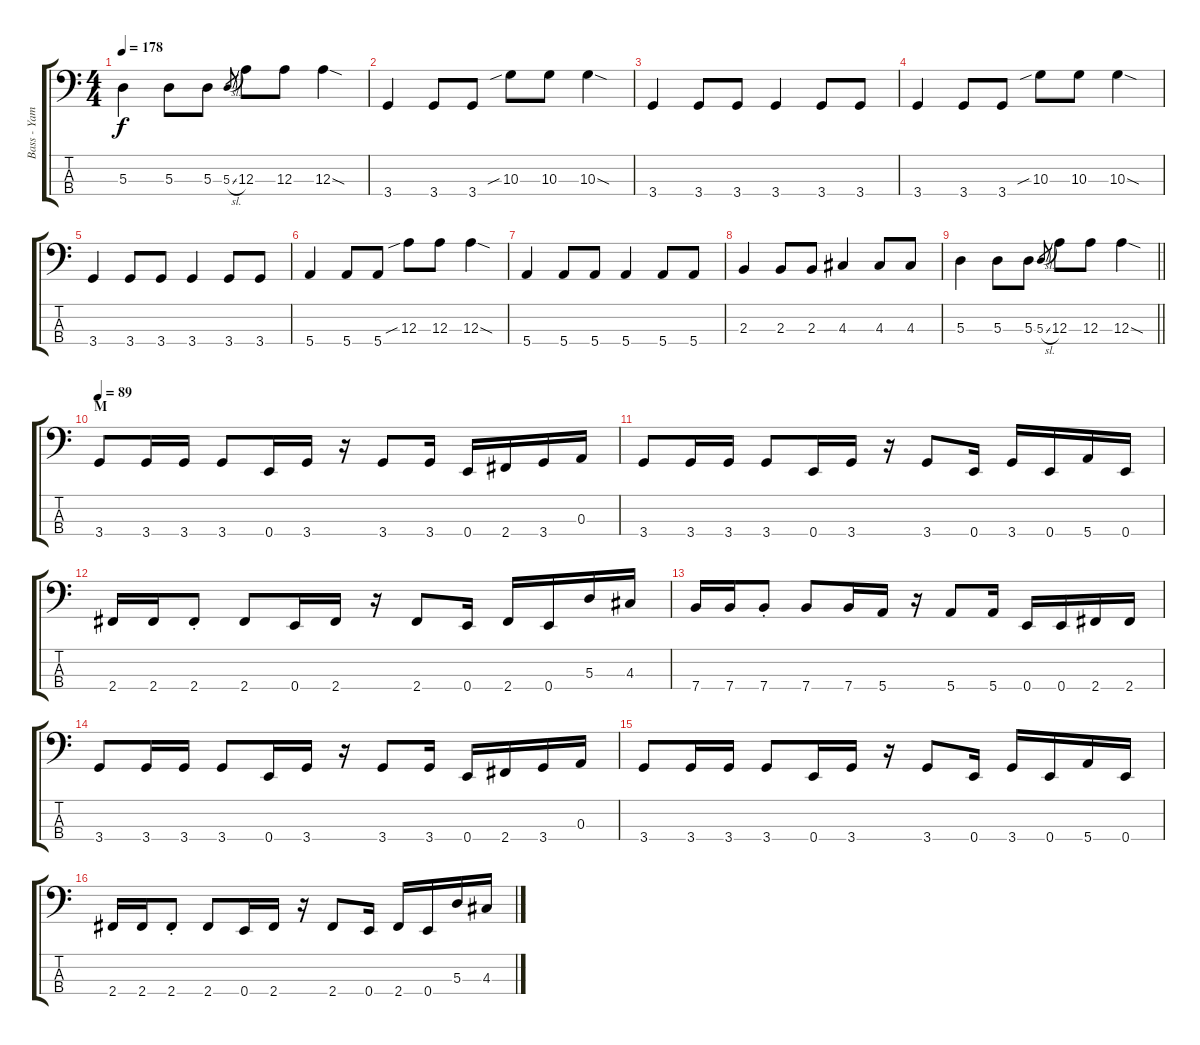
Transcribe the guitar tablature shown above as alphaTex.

\track ("Bass - Yamada" "Bass - Yam") {instrument electricbasspick}
\staff {score tabs}
\tuning (G2 D2 A1 E1) {hide}
\ts (4 4)
\tempo 178
\clef f4
\ks c
5.3.4{dy f} 5.3.8 5.3.8 5.3{sl}.8{gr} 12.3.8 12.3.8 12.3{sod}.4 |
3.4.4 3.4.8 3.4.8 10.3{sib}.8 10.3.8 10.3{sod}.4 |
3.4.4 3.4.8 3.4.8 3.4.4 3.4.8 3.4.8 |
3.4.4 3.4.8 3.4.8 10.3{sib}.8 10.3.8 10.3{sod}.4 |
3.4.4 3.4.8 3.4.8 3.4.4 3.4.8 3.4.8 |
5.4.4 5.4.8 5.4.8 12.3{sib}.8 12.3.8 12.3{sod}.4 |
5.4.4 5.4.8 5.4.8 5.4.4 5.4.8 5.4.8 |
2.3.4 2.3.8 2.3.8 4.3.4 4.3.8 4.3.8 |
\barLineRight lightlight
5.3.4 5.3.8 5.3.8 5.3{sl}.8{gr} 12.3.8 12.3.8 12.3{sod}.4 |
\section ("" "M")
\tempo 89
3.4.8 3.4.16 3.4.16 3.4.8 0.4.16 3.4.16 r.16 3.4.8 3.4.16 0.4.16 2.4.16 3.4.16 0.3.16 |
3.4.8 3.4.16 3.4.16 3.4.8 0.4.16 3.4.16 r.16 3.4.8 0.4.16 3.4.16 0.4.16 5.4.16 0.4.16 |
2.4.16 2.4.16 2.4{st}.8 2.4.8 0.4.16 2.4.16 r.16 2.4.8 0.4.16 2.4.16 0.4.16 5.3.16 4.3.16 |
7.4.16 7.4.16 7.4{st}.8 7.4.8 7.4.16 5.4.16 r.16 5.4.8 5.4.16 0.4.16 0.4.16 2.4.16 2.4.16 |
3.4.8 3.4.16 3.4.16 3.4.8 0.4.16 3.4.16 r.16 3.4.8 3.4.16 0.4.16 2.4.16 3.4.16 0.3.16 |
3.4.8 3.4.16 3.4.16 3.4.8 0.4.16 3.4.16 r.16 3.4.8 0.4.16 3.4.16 0.4.16 5.4.16 0.4.16 |
2.4.16 2.4.16 2.4{st}.8 2.4.8 0.4.16 2.4.16 r.16 2.4.8 0.4.16 2.4.16 0.4.16 5.3.16 4.3.16
